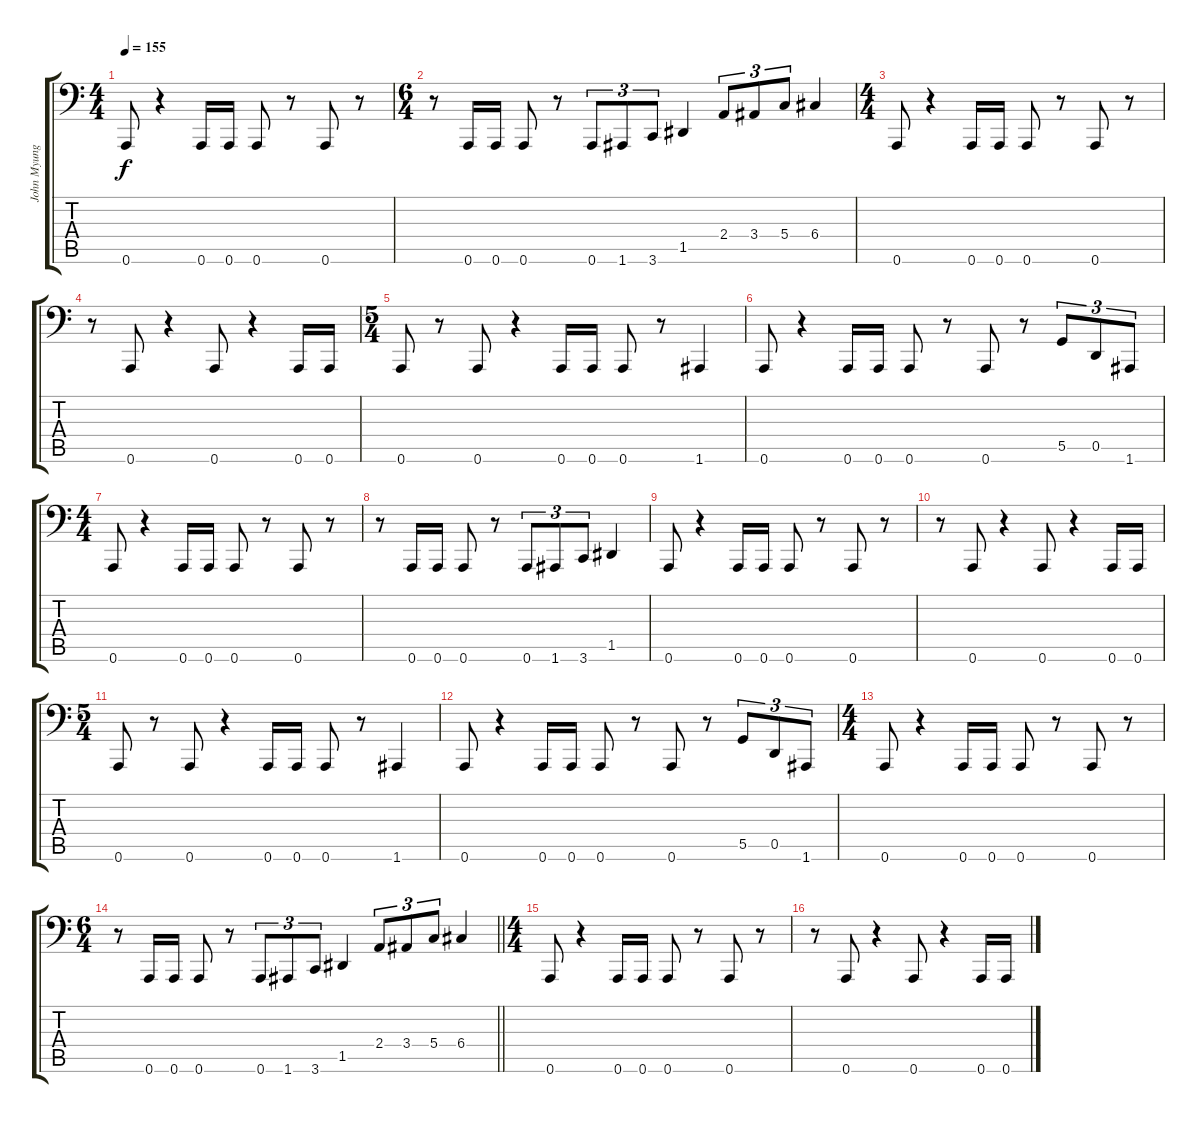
\track ("John Myung" "John Myung") {instrument electricbassfinger}
\staff {score tabs}
\tuning (Bb2 F2 C2 G1 D1 A0) {hide}
\ts (4 4)
\tempo 155
\clef f4
\ks c
0.6.8{dy f} r.4 0.6.16 0.6.16 0.6.8 r.8 0.6.8 r.8 |
\ts (6 4)
r.8 0.6.16 0.6.16 0.6.8 r.8 0.6.8{tu (3 2)} 1.6.8{tu (3 2)} 3.6.8{tu (3 2)} 1.5.4 2.4.8{tu (3 2)} 3.4.8{tu (3 2)} 5.4.8{tu (3 2)} 6.4.4 |
\ts (4 4)
0.6.8 r.4 0.6.16 0.6.16 0.6.8 r.8 0.6.8 r.8 |
r.8 0.6.8 r.4 0.6.8 r.4 0.6.16 0.6.16 |
\ts (5 4)
0.6.8 r.8 0.6.8 r.4 0.6.16 0.6.16 0.6.8 r.8 1.6.4 |
0.6.8 r.4 0.6.16 0.6.16 0.6.8 r.8 0.6.8 r.8 5.5.8{tu (3 2)} 0.5.8{tu (3 2)} 1.6.8{tu (3 2)} |
\ts (4 4)
0.6.8 r.4 0.6.16 0.6.16 0.6.8 r.8 0.6.8 r.8 |
r.8 0.6.16 0.6.16 0.6.8 r.8 0.6.8{tu (3 2)} 1.6.8{tu (3 2)} 3.6.8{tu (3 2)} 1.5.4 |
0.6.8 r.4 0.6.16 0.6.16 0.6.8 r.8 0.6.8 r.8 |
r.8 0.6.8 r.4 0.6.8 r.4 0.6.16 0.6.16 |
\ts (5 4)
0.6.8 r.8 0.6.8 r.4 0.6.16 0.6.16 0.6.8 r.8 1.6.4 |
0.6.8 r.4 0.6.16 0.6.16 0.6.8 r.8 0.6.8 r.8 5.5.8{tu (3 2)} 0.5.8{tu (3 2)} 1.6.8{tu (3 2)} |
\ts (4 4)
0.6.8 r.4 0.6.16 0.6.16 0.6.8 r.8 0.6.8 r.8 |
\ts (6 4)
\barLineRight lightlight
r.8 0.6.16 0.6.16 0.6.8 r.8 0.6.8{tu (3 2)} 1.6.8{tu (3 2)} 3.6.8{tu (3 2)} 1.5.4 2.4.8{tu (3 2)} 3.4.8{tu (3 2)} 5.4.8{tu (3 2)} 6.4.4 |
\ts (4 4)
0.6.8 r.4 0.6.16 0.6.16 0.6.8 r.8 0.6.8 r.8 |
r.8 0.6.8 r.4 0.6.8 r.4 0.6.16 0.6.16
